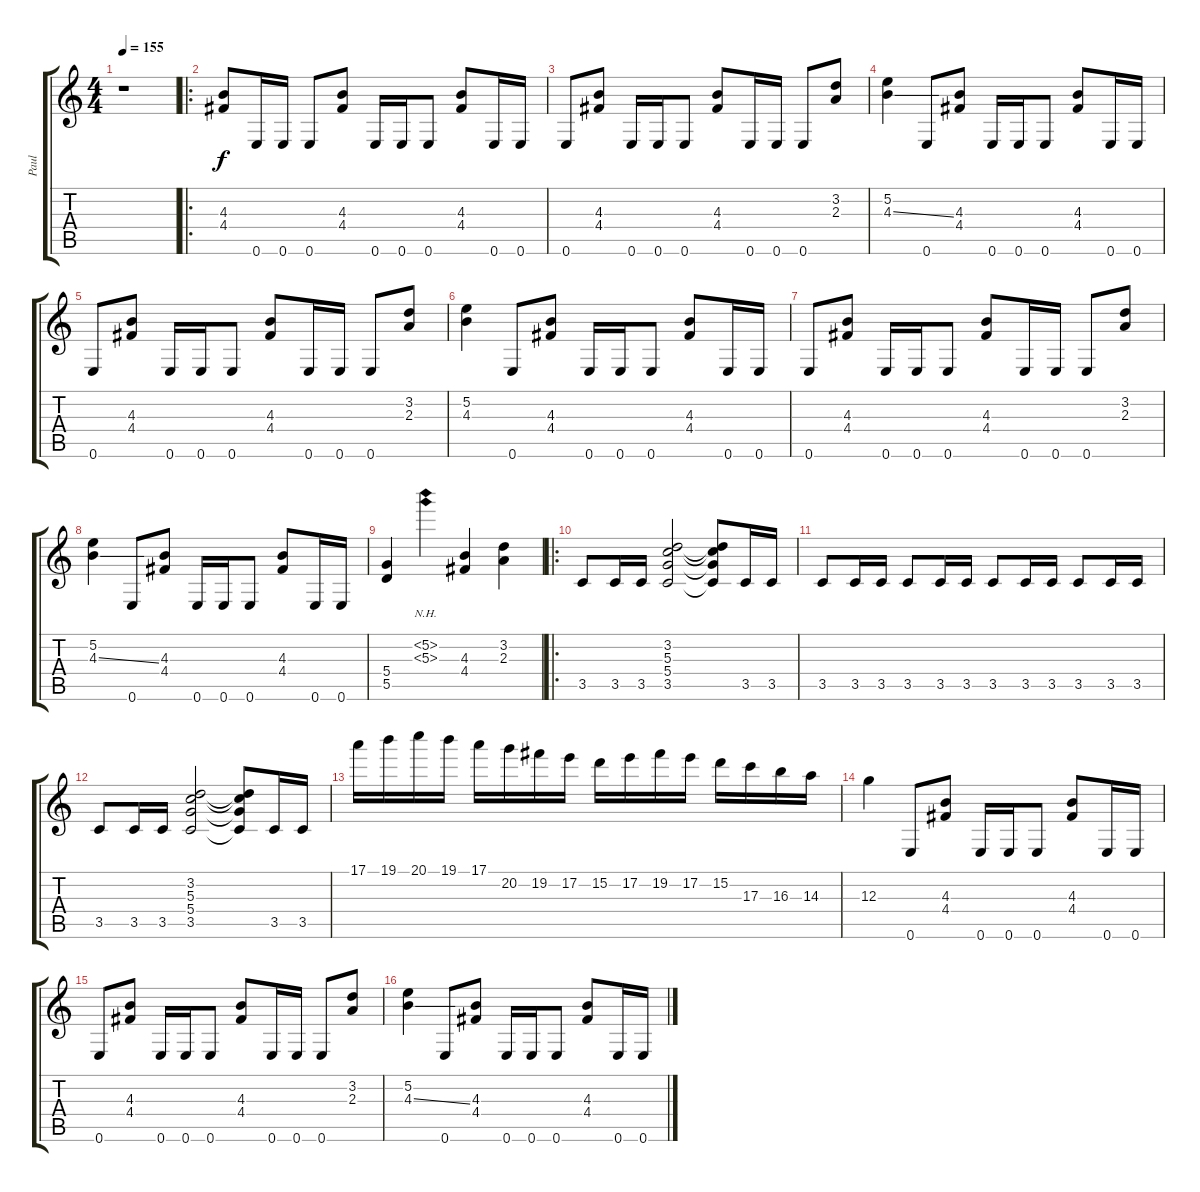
\track ("Paul" "Paul") {instrument acousticguitarsteel}
\staff {score tabs}
\tuning (E4 B3 G3 D3 A2 E2) {hide}
\ts (4 4)
\tempo 155
\clef g2
\ks c
r.1{dy f instrument acousticguitarsteel} |
\ro
(4.3 4.4).8 0.6.16 0.6.16 0.6.8 (4.3 4.4).8 0.6.16 0.6.16 0.6.8 (4.3 4.4).8 0.6.16 0.6.16 |
0.6.8 (4.3 4.4).8 0.6.16 0.6.16 0.6.8 (4.3 4.4).8 0.6.16 0.6.16 0.6.8 (3.2 2.3).8 |
(5.2 4.3{ss}).4 0.6.8 (4.3 4.4).8 0.6.16 0.6.16 0.6.8 (4.3 4.4).8 0.6.16 0.6.16 |
0.6.8 (4.3 4.4).8 0.6.16 0.6.16 0.6.8 (4.3 4.4).8 0.6.16 0.6.16 0.6.8 (3.2 2.3).8 |
(5.2 4.3).4 0.6.8 (4.3 4.4).8 0.6.16 0.6.16 0.6.8 (4.3 4.4).8 0.6.16 0.6.16 |
0.6.8 (4.3 4.4).8 0.6.16 0.6.16 0.6.8 (4.3 4.4).8 0.6.16 0.6.16 0.6.8 (3.2 2.3).8 |
(5.2 4.3{ss}).4 0.6.8 (4.3 4.4).8 0.6.16 0.6.16 0.6.8 (4.3 4.4).8 0.6.16 0.6.16 |
(5.4 5.5).4 (5.2{nh} 5.3{nh}).4 (4.3 4.4).4 (3.2 2.3).4 |
\ro
3.5.8 3.5.16 3.5.16 (3.2 5.3 5.4 3.5).2 (3.2{t} 5.3{t} 5.4{t} 3.5{t}).8 3.5.16 3.5.16 |
3.5.8 3.5.16 3.5.16 3.5.8 3.5.16 3.5.16 3.5.8 3.5.16 3.5.16 3.5.8 3.5.16 3.5.16 |
3.5.8 3.5.16 3.5.16 (3.2 5.3 5.4 3.5).2 (3.2{t} 5.3{t} 5.4{t} 3.5{t}).8 3.5.16 3.5.16 |
17.1.16 19.1.16 20.1.16 19.1.16 17.1.16 20.2.16 19.2.16 17.2.16 15.2.16 17.2.16 19.2.16 17.2.16 15.2.16 17.3.16 16.3.16 14.3.16 |
12.3.4 0.6.8 (4.3 4.4).8 0.6.16 0.6.16 0.6.8 (4.3 4.4).8 0.6.16 0.6.16 |
0.6.8 (4.3 4.4).8 0.6.16 0.6.16 0.6.8 (4.3 4.4).8 0.6.16 0.6.16 0.6.8 (3.2 2.3).8 |
(5.2 4.3{ss}).4 0.6.8 (4.3 4.4).8 0.6.16 0.6.16 0.6.8 (4.3 4.4).8 0.6.16 0.6.16
